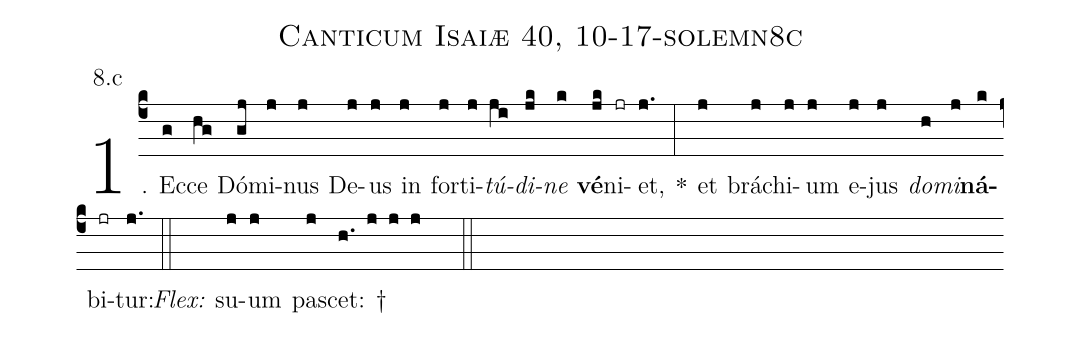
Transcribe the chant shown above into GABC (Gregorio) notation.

name: Canticum Isaiæ 40, 10-17-solemn8c;
annotation: 8.c;
%%
(c4)1. Ec(g)ce(hg) Dó(gj)mi(j)nus(j) De(j)us(j) in(j) for(j)ti(j)<i>tú</i>(ji)<i>di</i>(jk)<i>ne</i>(k) <b>vé</b>(jk)ni(jr)et,(j.) *(:) et(j) brá(j)chi(j)um(j) e(j)jus(j) <i>do</i>(h)<i>mi</i>(j)<b>ná</b>(k)bi(jr)tur:(j.) (::)
<i>Flex:</i>()  su(j)um(j) pa(j)scet: †(h. j j j  ::)
